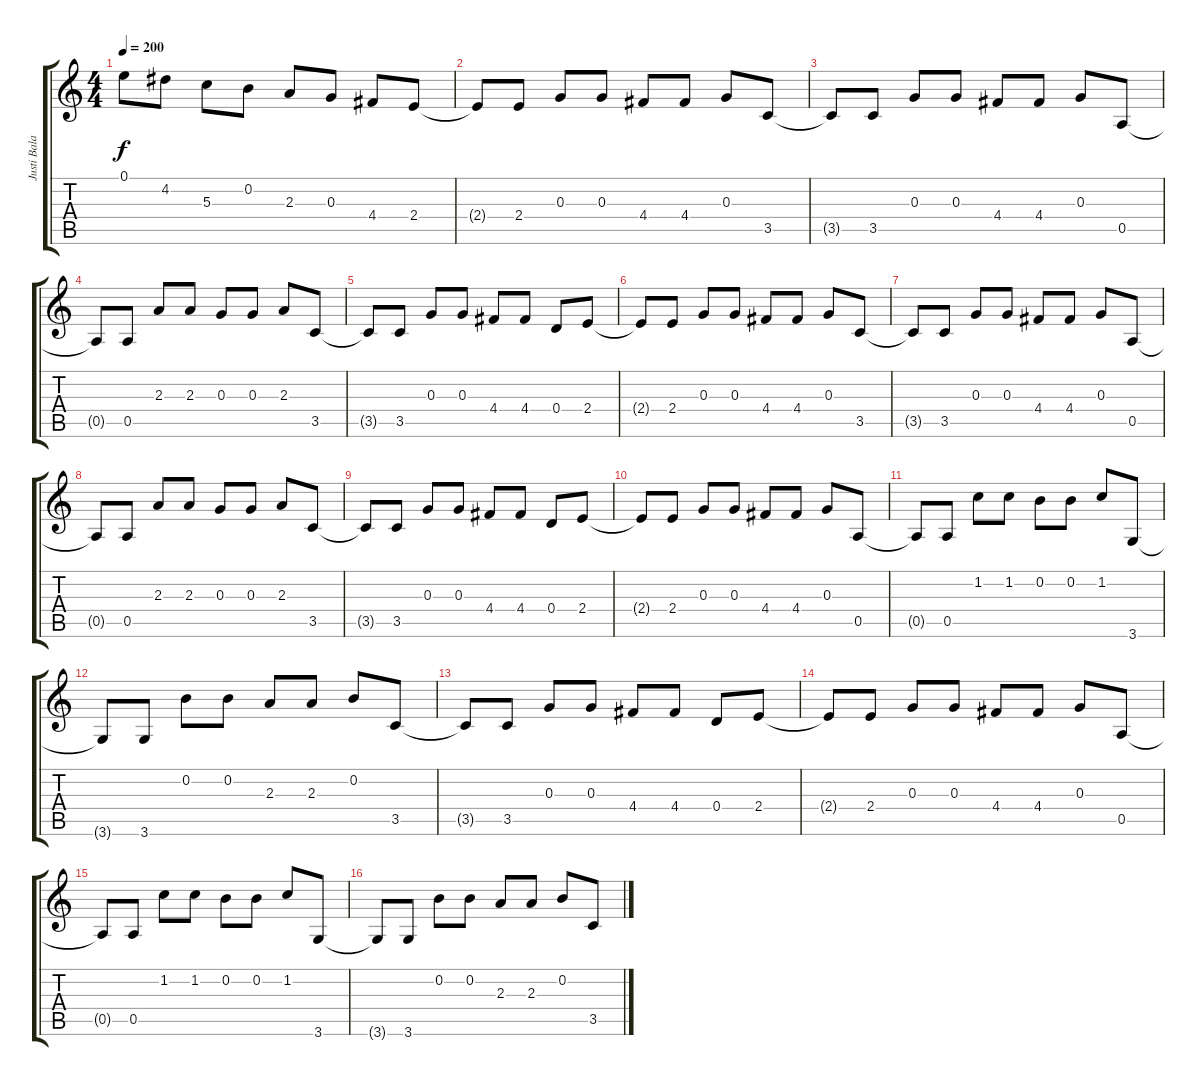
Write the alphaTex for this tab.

\track ("Justi Bala" "Justi Bala") {instrument overdrivenguitar}
\staff {score tabs}
\tuning (E4 B3 G3 D3 A2 E2) {hide}
\ts (4 4)
\tempo 200
\clef g2
\ks c
0.1.8{dy f} 4.2.8 5.3.8 0.2.8 2.3.8 0.3.8 4.4.8 2.4.8 |
2.4{t}.8 2.4.8 0.3.8 0.3.8 4.4.8 4.4.8 0.3.8 3.5.8 |
3.5{t}.8 3.5.8 0.3.8 0.3.8 4.4.8 4.4.8 0.3.8 0.5.8 |
0.5{t}.8 0.5.8 2.3.8 2.3.8 0.3.8 0.3.8 2.3.8 3.5.8 |
3.5{t}.8 3.5.8 0.3.8 0.3.8 4.4.8 4.4.8 0.4.8 2.4.8 |
2.4{t}.8 2.4.8 0.3.8 0.3.8 4.4.8 4.4.8 0.3.8 3.5.8 |
3.5{t}.8 3.5.8 0.3.8 0.3.8 4.4.8 4.4.8 0.3.8 0.5.8 |
0.5{t}.8 0.5.8 2.3.8 2.3.8 0.3.8 0.3.8 2.3.8 3.5.8 |
3.5{t}.8 3.5.8 0.3.8 0.3.8 4.4.8 4.4.8 0.4.8 2.4.8 |
2.4{t}.8 2.4.8 0.3.8 0.3.8 4.4.8 4.4.8 0.3.8 0.5.8 |
0.5{t}.8 0.5.8 1.2.8 1.2.8 0.2.8 0.2.8 1.2.8 3.6.8 |
3.6{t}.8 3.6.8 0.2.8 0.2.8 2.3.8 2.3.8 0.2.8 3.5.8 |
3.5{t}.8 3.5.8 0.3.8 0.3.8 4.4.8 4.4.8 0.4.8 2.4.8 |
2.4{t}.8 2.4.8 0.3.8 0.3.8 4.4.8 4.4.8 0.3.8 0.5.8 |
0.5{t}.8 0.5.8 1.2.8 1.2.8 0.2.8 0.2.8 1.2.8 3.6.8 |
3.6{t}.8 3.6.8 0.2.8 0.2.8 2.3.8 2.3.8 0.2.8 3.5.8
